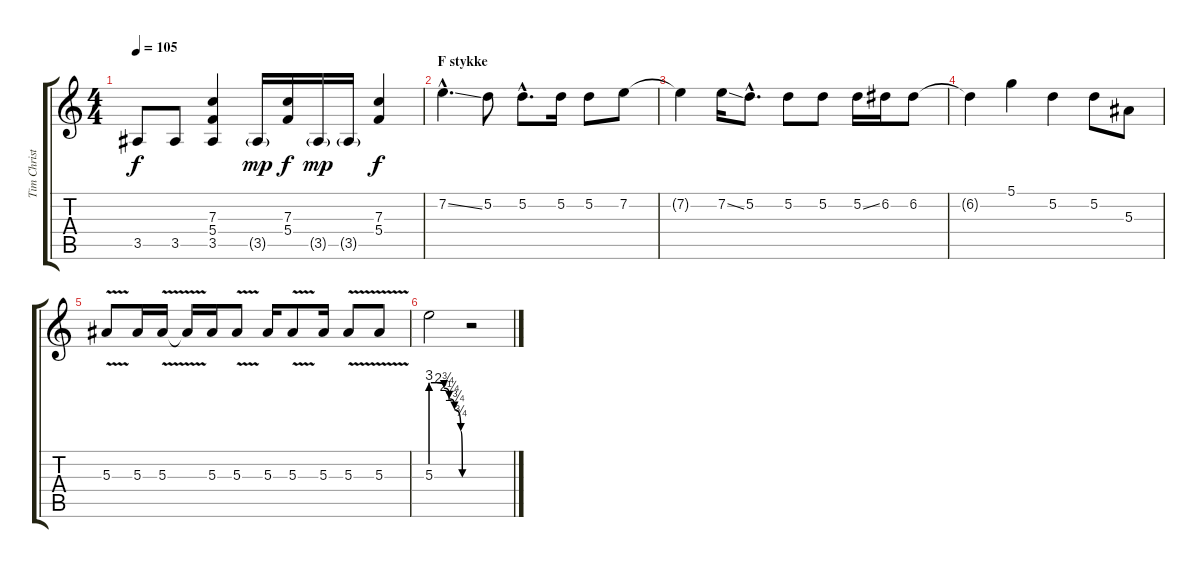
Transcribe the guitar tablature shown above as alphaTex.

\track ("Tim Christensen (Guitar 1)" "Tim Christ") {instrument distortionguitar}
\staff {score tabs}
\tuning (D4 A3 F3 C3 G2 D2) {hide}
\ts (4 4)
\tempo 105
\clef g2
\ks c
3.5.8{dy f} 3.5.8 (7.3 5.4 3.5).4 3.5{g}.16{dy mp} (7.3 5.4).16{dy f} 3.5{g}.16{dy mp} 3.5{g}.16 (7.3 5.4).4{dy f} |
\section ("" "F stykke")
7.2{ss hac}.4{d} 5.2.8 5.2{hac}.8{d} 5.2.16 5.2.8 7.2.8 |
7.2{t}.4 7.2{ss}.16 5.2{hac}.8{d} 5.2.8 5.2.8 5.2{ss}.16 6.2.16 6.2.8 |
6.2{t}.4 5.1.4 5.2.4 5.2.8 5.3.8 |
5.3{v}.8 5.3.16 5.3{v}.16 5.3{t}.16 5.3.16 5.3{v}.8 5.3.16 5.3{v}.8 5.3.16 5.3{v}.8 5.3{v}.8 |
5.3{be (custom 0 12 11 12 25 11 35 9 45 7 57 3 60 0)}.2 r.2
